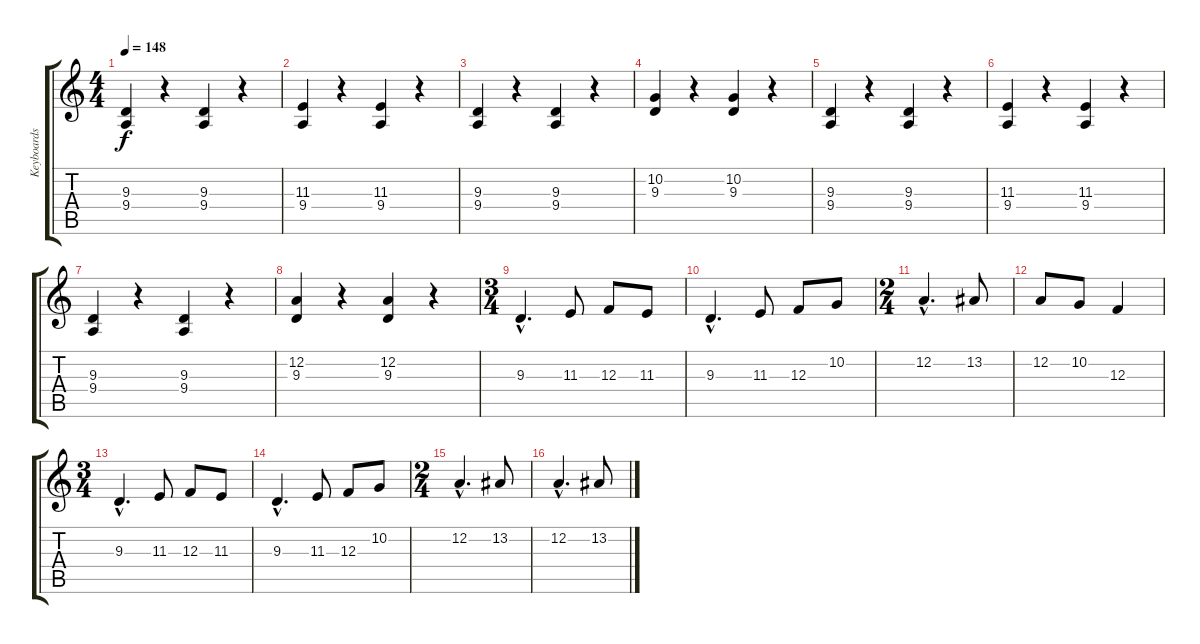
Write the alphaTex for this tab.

\track ("Keyboards" "Keyboards") {instrument lead2sawtooth}
\staff {score tabs}
\tuning (D4 A3 F3 C3 G2 C2) {hide}
\ts (4 4)
\tempo 148
\clef g2
\ks c
(9.3 9.4).4{dy f} r.4 (9.3 9.4).4 r.4 |
(11.3 9.4).4 r.4 (11.3 9.4).4 r.4 |
(9.3 9.4).4 r.4 (9.3 9.4).4 r.4 |
(10.2 9.3).4 r.4 (10.2 9.3).4 r.4 |
(9.3 9.4).4 r.4 (9.3 9.4).4 r.4 |
(11.3 9.4).4 r.4 (11.3 9.4).4 r.4 |
(9.3 9.4).4 r.4 (9.3 9.4).4 r.4 |
(12.2 9.3).4 r.4 (12.2 9.3).4 r.4 |
\ts (3 4)
9.3{hac}.4{d} 11.3.8 12.3.8 11.3.8 |
9.3{hac}.4{d} 11.3.8 12.3.8 10.2.8 |
\ts (2 4)
12.2{hac}.4{d} 13.2.8 |
12.2.8 10.2.8 12.3.4 |
\ts (3 4)
9.3{hac}.4{d} 11.3.8 12.3.8 11.3.8 |
9.3{hac}.4{d} 11.3.8 12.3.8 10.2.8 |
\ts (2 4)
12.2{hac}.4{d} 13.2.8 |
12.2{hac}.4{d} 13.2.8
